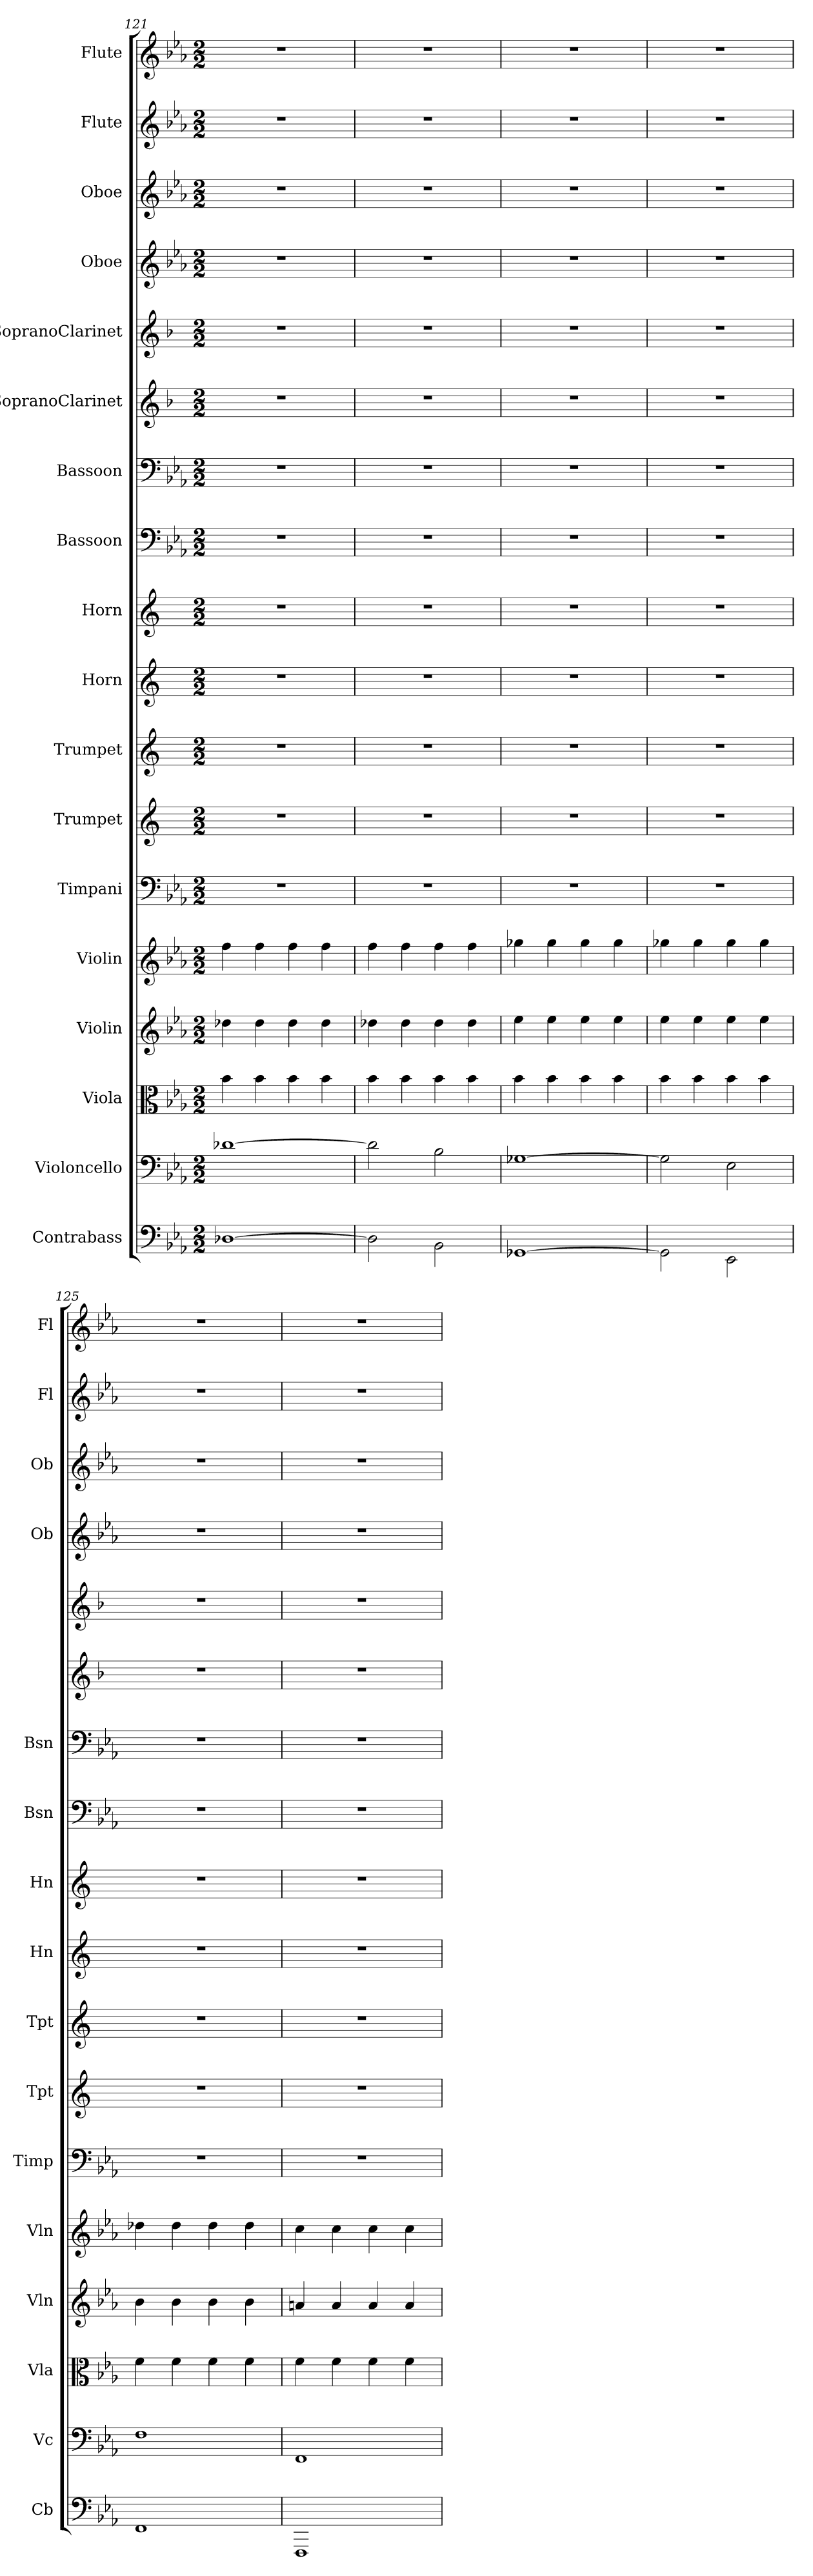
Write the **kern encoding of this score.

**kern	**kern	**kern	**kern	**kern	**kern	**kern	**kern	**kern	**kern	**kern	**kern	**kern	**kern	**kern	**kern	**kern	**kern
*part18	*part17	*part16	*part15	*part14	*part13	*part12	*part11	*part10	*part9	*part8	*part7	*part6	*part5	*part4	*part3	*part2	*part1
*staff18	*staff17	*staff16	*staff15	*staff14	*staff13	*staff12	*staff11	*staff10	*staff9	*staff8	*staff7	*staff6	*staff5	*staff4	*staff3	*staff2	*staff1
*I"Contrabass	*I"Violoncello	*I"Viola	*I"Violin	*I"Violin	*I"Timpani	*I"Trumpet	*I"Trumpet	*I"Horn	*I"Horn	*I"Bassoon	*I"Bassoon	*I"SopranoClarinet	*I"SopranoClarinet	*I"Oboe	*I"Oboe	*I"Flute	*I"Flute
*I'Cb	*I'Vc	*I'Vla	*I'Vln	*I'Vln	*I'Timp	*I'Tpt	*I'Tpt	*I'Hn	*I'Hn	*I'Bsn	*I'Bsn	*	*	*I'Ob	*I'Ob	*I'Fl	*I'Fl
*clefF4	*clefF4	*clefC3	*clefG2	*clefG2	*clefF4	*clefG2	*clefG2	*clefG2	*clefG2	*clefF4	*clefF4	*clefG2	*clefG2	*clefG2	*clefG2	*clefG2	*clefG2
*k[b-e-a-]	*k[b-e-a-]	*k[b-e-a-]	*k[b-e-a-]	*k[b-e-a-]	*k[b-e-a-]	*k[]	*k[]	*k[]	*k[]	*k[b-e-a-]	*k[b-e-a-]	*k[b-]	*k[b-]	*k[b-e-a-]	*k[b-e-a-]	*k[b-e-a-]	*k[b-e-a-]
*M2/2	*M2/2	*M2/2	*M2/2	*M2/2	*M2/2	*M2/2	*M2/2	*M2/2	*M2/2	*M2/2	*M2/2	*M2/2	*M2/2	*M2/2	*M2/2	*M2/2	*M2/2
=121	=121	=121	=121	=121	=121	=121	=121	=121	=121	=121	=121	=121	=121	=121	=121	=121	=121
[1D-X\	[1d-X\	4b-\	4dd-X\	4ff\	1r	1r	1r	1r	1r	1r	1r	1r	1r	1r	1r	1r	1r
.	.	4b-\	4dd-\	4ff\	.	.	.	.	.	.	.	.	.	.	.	.	.
.	.	4b-\	4dd-\	4ff\	.	.	.	.	.	.	.	.	.	.	.	.	.
.	.	4b-\	4dd-\	4ff\	.	.	.	.	.	.	.	.	.	.	.	.	.
=122	=122	=122	=122	=122	=122	=122	=122	=122	=122	=122	=122	=122	=122	=122	=122	=122	=122
2D-\]	2d-\]	4b-\	4dd-X\	4ff\	1r	1r	1r	1r	1r	1r	1r	1r	1r	1r	1r	1r	1r
.	.	4b-\	4dd-\	4ff\	.	.	.	.	.	.	.	.	.	.	.	.	.
2BB-\	2B-\	4b-\	4dd-\	4ff\	.	.	.	.	.	.	.	.	.	.	.	.	.
.	.	4b-\	4dd-\	4ff\	.	.	.	.	.	.	.	.	.	.	.	.	.
=123	=123	=123	=123	=123	=123	=123	=123	=123	=123	=123	=123	=123	=123	=123	=123	=123	=123
[1GG-X\	[1G-X\	4b-\	4ee-\	4gg-X\	1r	1r	1r	1r	1r	1r	1r	1r	1r	1r	1r	1r	1r
.	.	4b-\	4ee-\	4gg-\	.	.	.	.	.	.	.	.	.	.	.	.	.
.	.	4b-\	4ee-\	4gg-\	.	.	.	.	.	.	.	.	.	.	.	.	.
.	.	4b-\	4ee-\	4gg-\	.	.	.	.	.	.	.	.	.	.	.	.	.
=124	=124	=124	=124	=124	=124	=124	=124	=124	=124	=124	=124	=124	=124	=124	=124	=124	=124
2GG-\]	2G-\]	4b-\	4ee-\	4gg-X\	1r	1r	1r	1r	1r	1r	1r	1r	1r	1r	1r	1r	1r
.	.	4b-\	4ee-\	4gg-\	.	.	.	.	.	.	.	.	.	.	.	.	.
2EE-\	2E-\	4b-\	4ee-\	4gg-\	.	.	.	.	.	.	.	.	.	.	.	.	.
.	.	4b-\	4ee-\	4gg-\	.	.	.	.	.	.	.	.	.	.	.	.	.
=125	=125	=125	=125	=125	=125	=125	=125	=125	=125	=125	=125	=125	=125	=125	=125	=125	=125
1FF\	1F\	4f\	4b-\	4dd-X\	1r	1r	1r	1r	1r	1r	1r	1r	1r	1r	1r	1r	1r
.	.	4f\	4b-\	4dd-\	.	.	.	.	.	.	.	.	.	.	.	.	.
.	.	4f\	4b-\	4dd-\	.	.	.	.	.	.	.	.	.	.	.	.	.
.	.	4f\	4b-\	4dd-\	.	.	.	.	.	.	.	.	.	.	.	.	.
=126	=126	=126	=126	=126	=126	=126	=126	=126	=126	=126	=126	=126	=126	=126	=126	=126	=126
1FFF/	1FF/	4f\	4an/	4cc\	1r	1r	1r	1r	1r	1r	1r	1r	1r	1r	1r	1r	1r
.	.	4f\	4a/	4cc\	.	.	.	.	.	.	.	.	.	.	.	.	.
.	.	4f\	4a/	4cc\	.	.	.	.	.	.	.	.	.	.	.	.	.
.	.	4f\	4a/	4cc\	.	.	.	.	.	.	.	.	.	.	.	.	.
=	=	=	=	=	=	=	=	=	=	=	=	=	=	=	=	=	=
*-	*-	*-	*-	*-	*-	*-	*-	*-	*-	*-	*-	*-	*-	*-	*-	*-	*-
